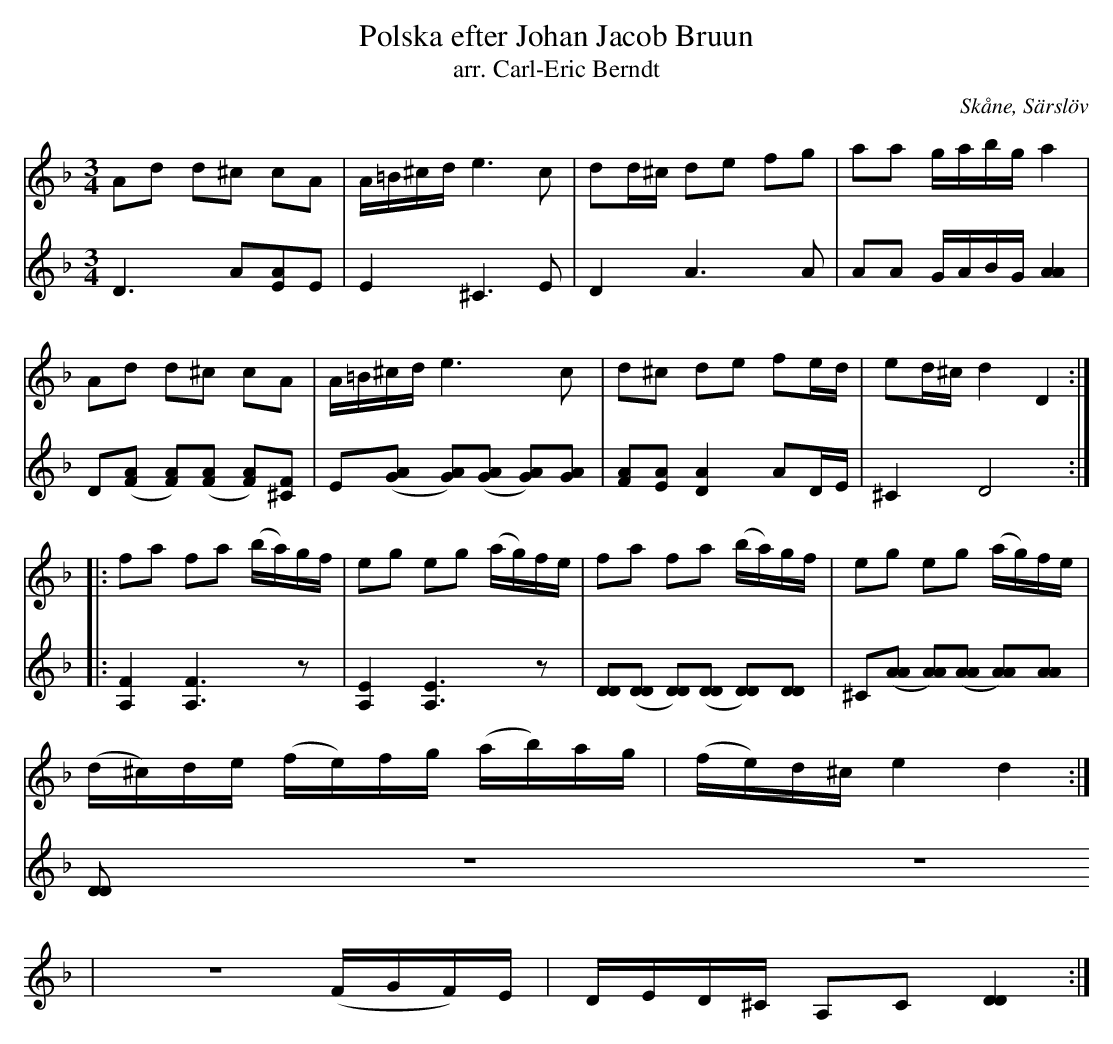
X:1
T:Polska efter Johan Jacob Bruun
T:arr. Carl-Eric Berndt
O:Skåne, Särslöv
M:3/4
L:1/8
K:Dm
V:1
Ad d^c cA | A/=B/^c/d/ e2>c2 | dd/^c/ de fg | aa g/a/b/g/ a2 |
Ad d^c cA | A/=B/^c/d/ e2>c2 | d^c de fe/d/ | ed/^c/ d2 D2 ::
fa fa (b/a/)g/f/ | eg eg (a/g/)f/e/ | fa fa (b/a/)g/f/ | eg eg (a/g/)f/e/ |
(d/^c/)d/e/ (f/e/)f/g/ (a/b/)a/g/ | (f/e/)d/^c/ e2 d2 :|
V:3
D3 A[AE]E | E2 ^C3 E | D2 A2>A2 | AA G/A/B/G/ [A2A2] |
D([AF] [AF])([AF] [AF])[F^C] | E([AG] [AG])([AG] [AG])[AG] | [AF][AE] [A2D2] AD/E/ | ^C2 D4 ::
[F2A,2] [F3A,3] z | [E2A,2] [E3A,3] z | [DD]([DD] [DD])([DD] [DD])[DD] | ^C([AA] [AA])([AA] [AA])[AA] |
[DD] Z Z2 (F/G/F/)E/ | D/E/D/^C/ A,C [D2D2] :|
